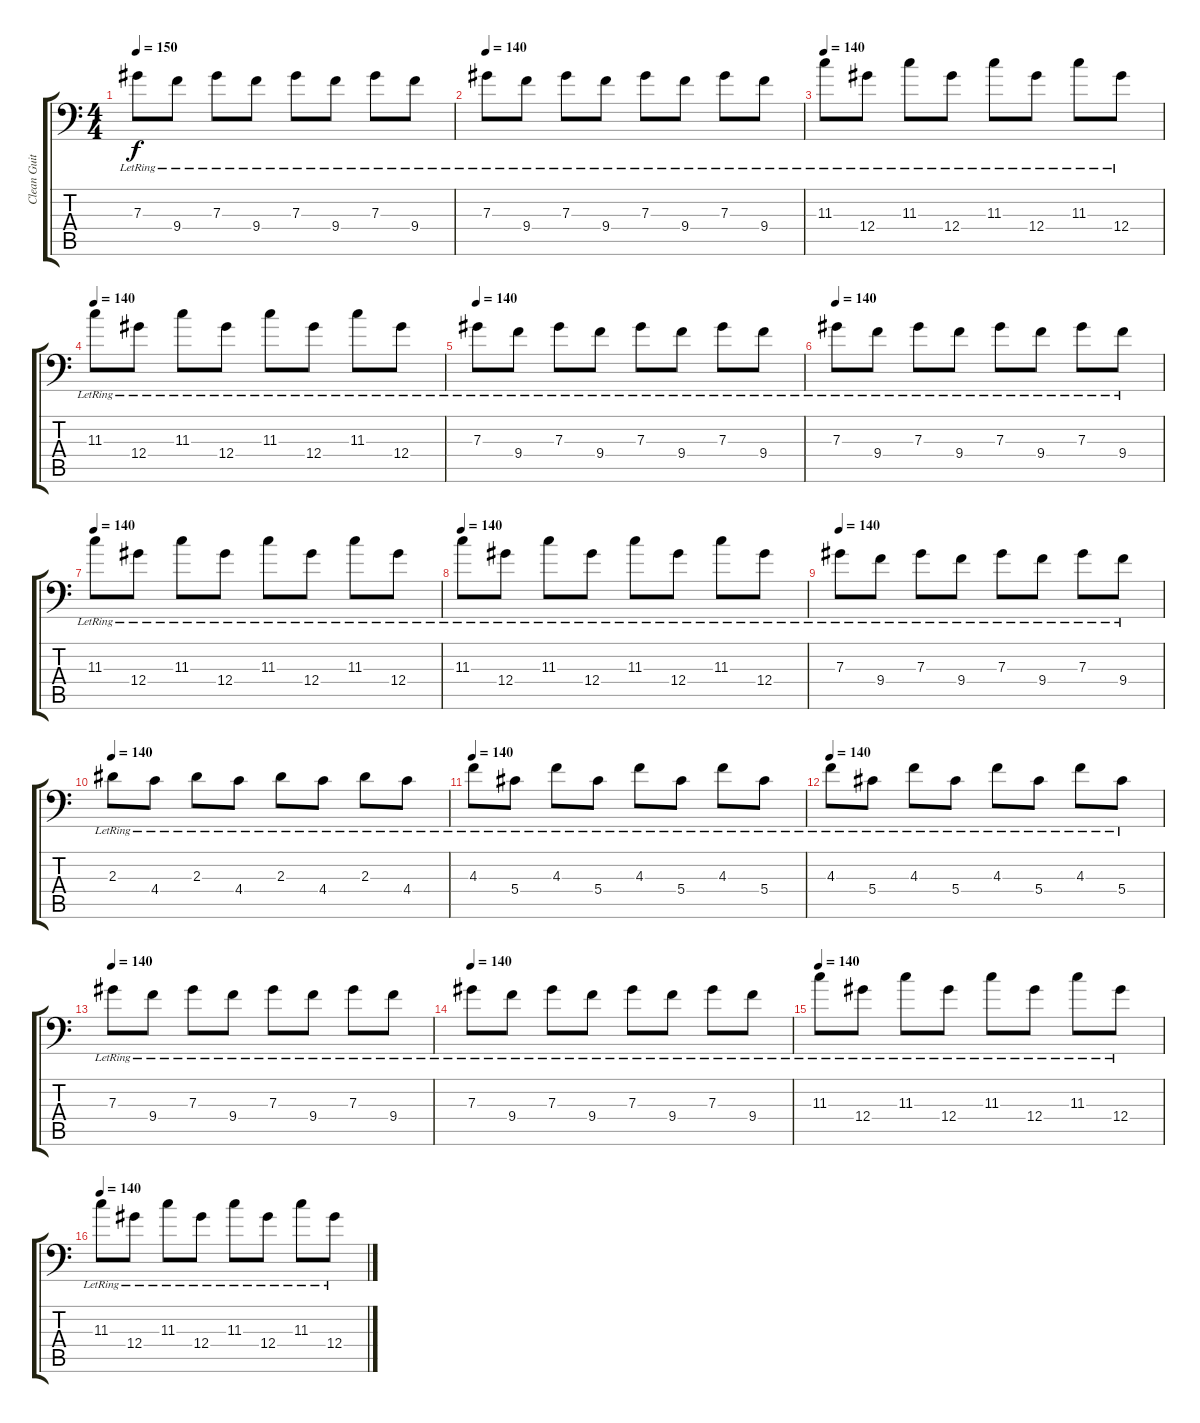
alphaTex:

\track ("Clean Guitar II" "Clean Guit") {instrument acousticguitarsteel}
\staff {score tabs}
\tuning (Bb3 F3 Db3 Ab2 Eb2 Bb1) {hide}
\ts (4 4)
\tempo 150
\tempo 140
\tempo 150
\clef f4
\ks c
7.3{lr}.8{dy f instrument acousticguitarsteel} 9.4{lr}.8 7.3{lr}.8 9.4{lr}.8 7.3{lr}.8 9.4{lr}.8 7.3{lr}.8 9.4{lr}.8 |
\tempo 140
7.3{lr}.8 9.4{lr}.8 7.3{lr}.8 9.4{lr}.8 7.3{lr}.8 9.4{lr}.8 7.3{lr}.8 9.4{lr}.8 |
\tempo 140
11.3{lr}.8 12.4{lr}.8 11.3{lr}.8 12.4{lr}.8 11.3{lr}.8 12.4{lr}.8 11.3{lr}.8 12.4{lr}.8 |
\tempo 140
11.3{lr}.8 12.4{lr}.8 11.3{lr}.8 12.4{lr}.8 11.3{lr}.8 12.4{lr}.8 11.3{lr}.8 12.4{lr}.8 |
\tempo 140
7.3{lr}.8 9.4{lr}.8 7.3{lr}.8 9.4{lr}.8 7.3{lr}.8 9.4{lr}.8 7.3{lr}.8 9.4{lr}.8 |
\tempo 140
7.3{lr}.8 9.4{lr}.8 7.3{lr}.8 9.4{lr}.8 7.3{lr}.8 9.4{lr}.8 7.3{lr}.8 9.4{lr}.8 |
\tempo 140
11.3{lr}.8 12.4{lr}.8 11.3{lr}.8 12.4{lr}.8 11.3{lr}.8 12.4{lr}.8 11.3{lr}.8 12.4{lr}.8 |
\tempo 140
11.3{lr}.8 12.4{lr}.8 11.3{lr}.8 12.4{lr}.8 11.3{lr}.8 12.4{lr}.8 11.3{lr}.8 12.4{lr}.8 |
\tempo 140
7.3{lr}.8 9.4{lr}.8 7.3{lr}.8 9.4{lr}.8 7.3{lr}.8 9.4{lr}.8 7.3{lr}.8 9.4{lr}.8 |
\tempo 140
2.3{lr}.8 4.4{lr}.8 2.3{lr}.8 4.4{lr}.8 2.3{lr}.8 4.4{lr}.8 2.3{lr}.8 4.4{lr}.8 |
\tempo 140
4.3{lr}.8 5.4{lr}.8 4.3{lr}.8 5.4{lr}.8 4.3{lr}.8 5.4{lr}.8 4.3{lr}.8 5.4{lr}.8 |
\tempo 140
4.3{lr}.8 5.4{lr}.8 4.3{lr}.8 5.4{lr}.8 4.3{lr}.8 5.4{lr}.8 4.3{lr}.8 5.4{lr}.8 |
\tempo 140
7.3{lr}.8 9.4{lr}.8 7.3{lr}.8 9.4{lr}.8 7.3{lr}.8 9.4{lr}.8 7.3{lr}.8 9.4{lr}.8 |
\tempo 140
7.3{lr}.8 9.4{lr}.8 7.3{lr}.8 9.4{lr}.8 7.3{lr}.8 9.4{lr}.8 7.3{lr}.8 9.4{lr}.8 |
\tempo 140
11.3{lr}.8 12.4{lr}.8 11.3{lr}.8 12.4{lr}.8 11.3{lr}.8 12.4{lr}.8 11.3{lr}.8 12.4{lr}.8 |
\tempo 140
11.3{lr}.8 12.4{lr}.8 11.3{lr}.8 12.4{lr}.8 11.3{lr}.8 12.4{lr}.8 11.3{lr}.8 12.4{lr}.8
